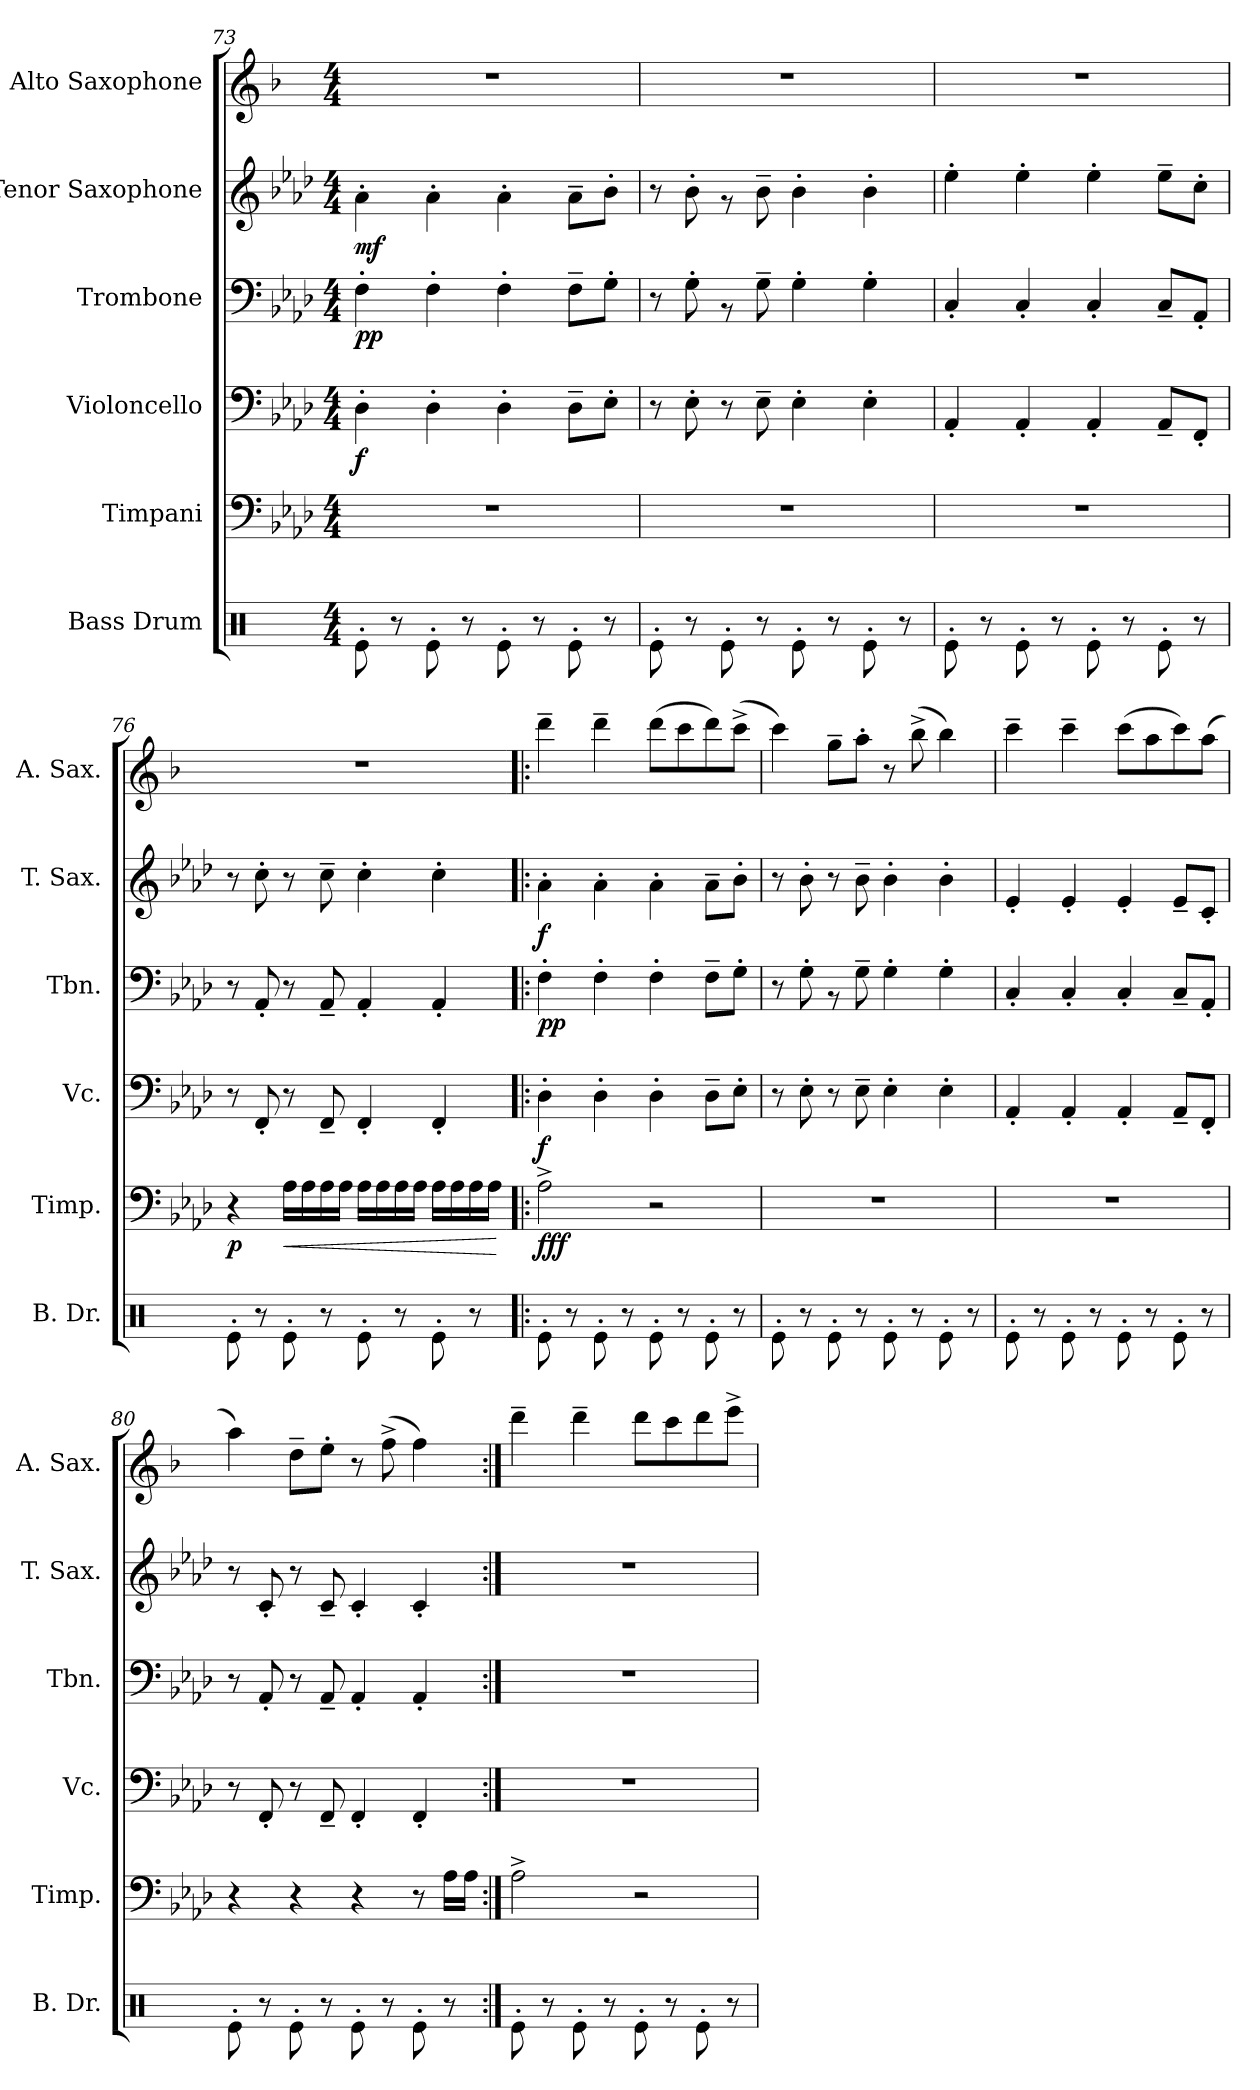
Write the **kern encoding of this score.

**kern	**kern	**dynam	**kern	**dynam	**kern	**dynam	**kern	**dynam	**kern
*part6	*part5	*part5	*part4	*part4	*part3	*part3	*part2	*part2	*part1
*staff6	*staff5	*staff5	*staff4	*staff4	*staff3	*staff3	*staff2	*staff2	*staff1
*I"Bass Drum	*I"Timpani	*	*I"Violoncello	*	*I"Trombone	*	*I"Tenor Saxophone	*	*I"Alto Saxophone
*I'B. Dr.	*I'Timp.	*	*I'Vc.	*	*I'Tbn.	*	*I'T. Sax.	*	*I'A. Sax.
*clefX	*clefF4	*	*clefF4	*	*clefF4	*	*clefG2	*	*clefG2
*	*	*	*	*	*	*	*ITrd8c14	*	*ITrd5c9
*k[]	*k[b-e-a-d-]	*	*k[b-e-a-d-]	*	*k[b-e-a-d-]	*	*k[b-e-a-d-]	*	*k[b-e-a-d-]
*M4/4	*M4/4	*	*M4/4	*	*M4/4	*	*M4/4	*	*M4/4
=73	=73	=73	=73	=73	=73	=73	=73	=73	=73
!	!	!	!	!LO:DY:b	!	!LO:DY:b	!	!LO:DY:b	!
8Re'\	1r	.	4D-'\	f	4F'\	pp	4A-'\	mf	1r
8r	.	.	.	.	.	.	.	.	.
8Re'\	.	.	4D-'\	.	4F'\	.	4A-'\	.	.
8r	.	.	.	.	.	.	.	.	.
8Re'\	.	.	4D-'\	.	4F'\	.	4A-'\	.	.
8r	.	.	.	.	.	.	.	.	.
8Re'\	.	.	8D-~\L	.	8F~\L	.	8A-~\L	.	.
8r	.	.	8E-'\J	.	8G'\J	.	8B-'\J	.	.
=74	=74	=74	=74	=74	=74	=74	=74	=74	=74
8Re'\	1r	.	8r	.	8r	.	8r	.	1r
8r	.	.	8E-'\	.	8G'\	.	8B-'\	.	.
8Re'\	.	.	8r	.	8rBB	.	8rg	.	.
8r	.	.	8E-~\	.	8G~\	.	8B-~\	.	.
8Re'\	.	.	4E-'\	.	4G'\	.	4B-'\	.	.
8r	.	.	.	.	.	.	.	.	.
8Re'\	.	.	4E-'\	.	4G'\	.	4B-'\	.	.
8r	.	.	.	.	.	.	.	.	.
=75	=75	=75	=75	=75	=75	=75	=75	=75	=75
8Re'\	1r	.	4AA-'/	.	4C'/	.	4e-'\	.	1r
8r	.	.	.	.	.	.	.	.	.
8Re'\	.	.	4AA-'/	.	4C'/	.	4e-'\	.	.
8r	.	.	.	.	.	.	.	.	.
8Re'\	.	.	4AA-'/	.	4C'/	.	4e-'\	.	.
8r	.	.	.	.	.	.	.	.	.
8Re'\	.	.	8AA-~/L	.	8C~/L	.	8e-~\L	.	.
8r	.	.	8FF'/J	.	8AA-'/J	.	8c'\J	.	.
!!LO:PB:g=z
=76	=76	=76	=76	=76	=76	=76	=76	=76	=76
!	!	!LO:DY:b	!	!	!	!	!	!	!
8Re'\	4r	p	8r	.	8r	.	8r	.	1r
8r	.	.	8FF'/	.	8AA-'/	.	8c'\	.	.
!	!	!LO:HP:b	!	!	!	!	!	!	!
8Re'\	16A-\LL	<	8r	.	8r	.	8r	.	.
.	16A-\	.	.	.	.	.	.	.	.
8r	16A-\	.	8FF~/	.	8AA-~/	.	8c~\	.	.
.	16A-\JJ	.	.	.	.	.	.	.	.
8Re'\	16A-\LL	.	4FF'/	.	4AA-'/	.	4c'\	.	.
.	16A-\	.	.	.	.	.	.	.	.
8r	16A-\	.	.	.	.	.	.	.	.
.	16A-\JJ	.	.	.	.	.	.	.	.
8Re'\	16A-\LL	.	4FF'/	.	4AA-'/	.	4c'\	.	.
.	16A-\	.	.	.	.	.	.	.	.
8r	16A-\	.	.	.	.	.	.	.	.
.	16A-\JJ	.	.	.	.	.	.	.	.
.	.	[	.	.	.	.	.	.	.
=77!|:	=77!|:	=77!|:	=77!|:	=77!|:	=77!|:	=77!|:	=77!|:	=77!|:	=77!|:
!	!	!LO:DY:b	!	!LO:DY:b	!	!LO:DY:b	!	!LO:DY:b	!
8Re'\	2A-^\	fff	4D-'\	f	4F'\	pp	4A-'\	f	4ff~\
8r	.	.	.	.	.	.	.	.	.
8Re'\	.	.	4D-'\	.	4F'\	.	4A-'\	.	4ff~\
8r	.	.	.	.	.	.	.	.	.
8Re'\	2r	.	4D-'\	.	4F'\	.	4A-'\	.	(8ff\L
8r	.	.	.	.	.	.	.	.	8ee-\
8Re'\	.	.	8D-~\L	.	8F~\L	.	8A-~\L	.	8ff\)
8r	.	.	8E-'\J	.	8G'\J	.	8B-'\J	.	(8ee-^\J
=78	=78	=78	=78	=78	=78	=78	=78	=78	=78
8Re'\	1r	.	8r	.	8r	.	8r	.	4ee-\)
8r	.	.	8E-'\	.	8G'\	.	8B-'\	.	.
8Re'\	.	.	8r	.	8rBB	.	8r	.	8b-~\L
8r	.	.	8E-~\	.	8G~\	.	8B-~\	.	8cc'\J
8Re'\	.	.	4E-'\	.	4G'\	.	4B-'\	.	8r
8r	.	.	.	.	.	.	.	.	(8dd-^\
8Re'\	.	.	4E-'\	.	4G'\	.	4B-'\	.	4dd-\)
8r	.	.	.	.	.	.	.	.	.
=79	=79	=79	=79	=79	=79	=79	=79	=79	=79
8Re'\	1r	.	4AA-'/	.	4C'/	.	4E-'/	.	4ee-~\
8r	.	.	.	.	.	.	.	.	.
8Re'\	.	.	4AA-'/	.	4C'/	.	4E-'/	.	4ee-~\
8r	.	.	.	.	.	.	.	.	.
8Re'\	.	.	4AA-'/	.	4C'/	.	4E-'/	.	(8ee-\L
8r	.	.	.	.	.	.	.	.	8cc\
8Re'\	.	.	8AA-~/L	.	8C~/L	.	8E-~/L	.	8ee-\)
8r	.	.	8FF'/J	.	8AA-'/J	.	8C'/J	.	(8cc\J
!!LO:LB:g=z
=80	=80	=80	=80	=80	=80	=80	=80	=80	=80
8Re'\	4r	.	8r	.	8r	.	8r	.	4cc\)
8r	.	.	8FF'/	.	8AA-'/	.	8C'/	.	.
8Re'\	4r	.	8r	.	8r	.	8r	.	8f~\L
8r	.	.	8FF~/	.	8AA-~/	.	8C~/	.	8g'\J
8Re'\	4r	.	4FF'/	.	4AA-'/	.	4C'/	.	8r
8r	.	.	.	.	.	.	.	.	(8a-^\
8Re'\	8r	.	4FF'/	.	4AA-'/	.	4C'/	.	4a-\)
8r	16A-\LL	.	.	.	.	.	.	.	.
.	16A-\JJ	.	.	.	.	.	.	.	.
=81:|!	=81:|!	=81:|!	=81:|!	=81:|!	=81:|!	=81:|!	=81:|!	=81:|!	=81:|!
8Re'\	2A-^\	.	1r	.	1r	.	1r	.	4ff~\
8r	.	.	.	.	.	.	.	.	.
8Re'\	.	.	.	.	.	.	.	.	4ff~\
8r	.	.	.	.	.	.	.	.	.
8Re'\	2r	.	.	.	.	.	.	.	8ff\L
8r	.	.	.	.	.	.	.	.	8ee-\
8Re'\	.	.	.	.	.	.	.	.	8ff\
8r	.	.	.	.	.	.	.	.	8gg^\J
=	=	=	=	=	=	=	=	=	=
*-	*-	*-	*-	*-	*-	*-	*-	*-	*-
